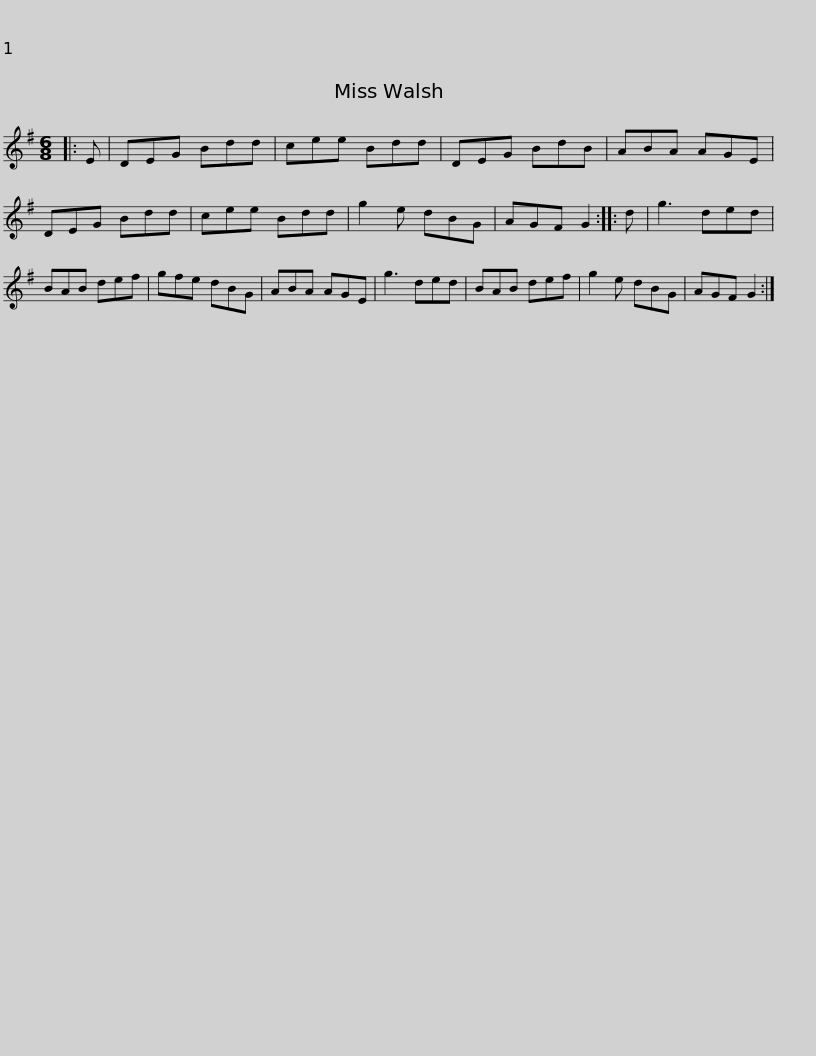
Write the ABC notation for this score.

X:1
L:1/8
M:6/8
I:linebreak $
K:G
V:1 treble
V:1
|: E | DEG Bdd | cee Bdd | DEG BdB | ABA AGE | %5
 DEG Bdd | cee Bdd | g2 e dBG |$ AGF G2 :: d | %10
 g3 ded | BAB def | gfe dBG | ABA AGE | g3 ded | %15
 BAB def | g2 e dBG |$ AGF G2 :| %18
